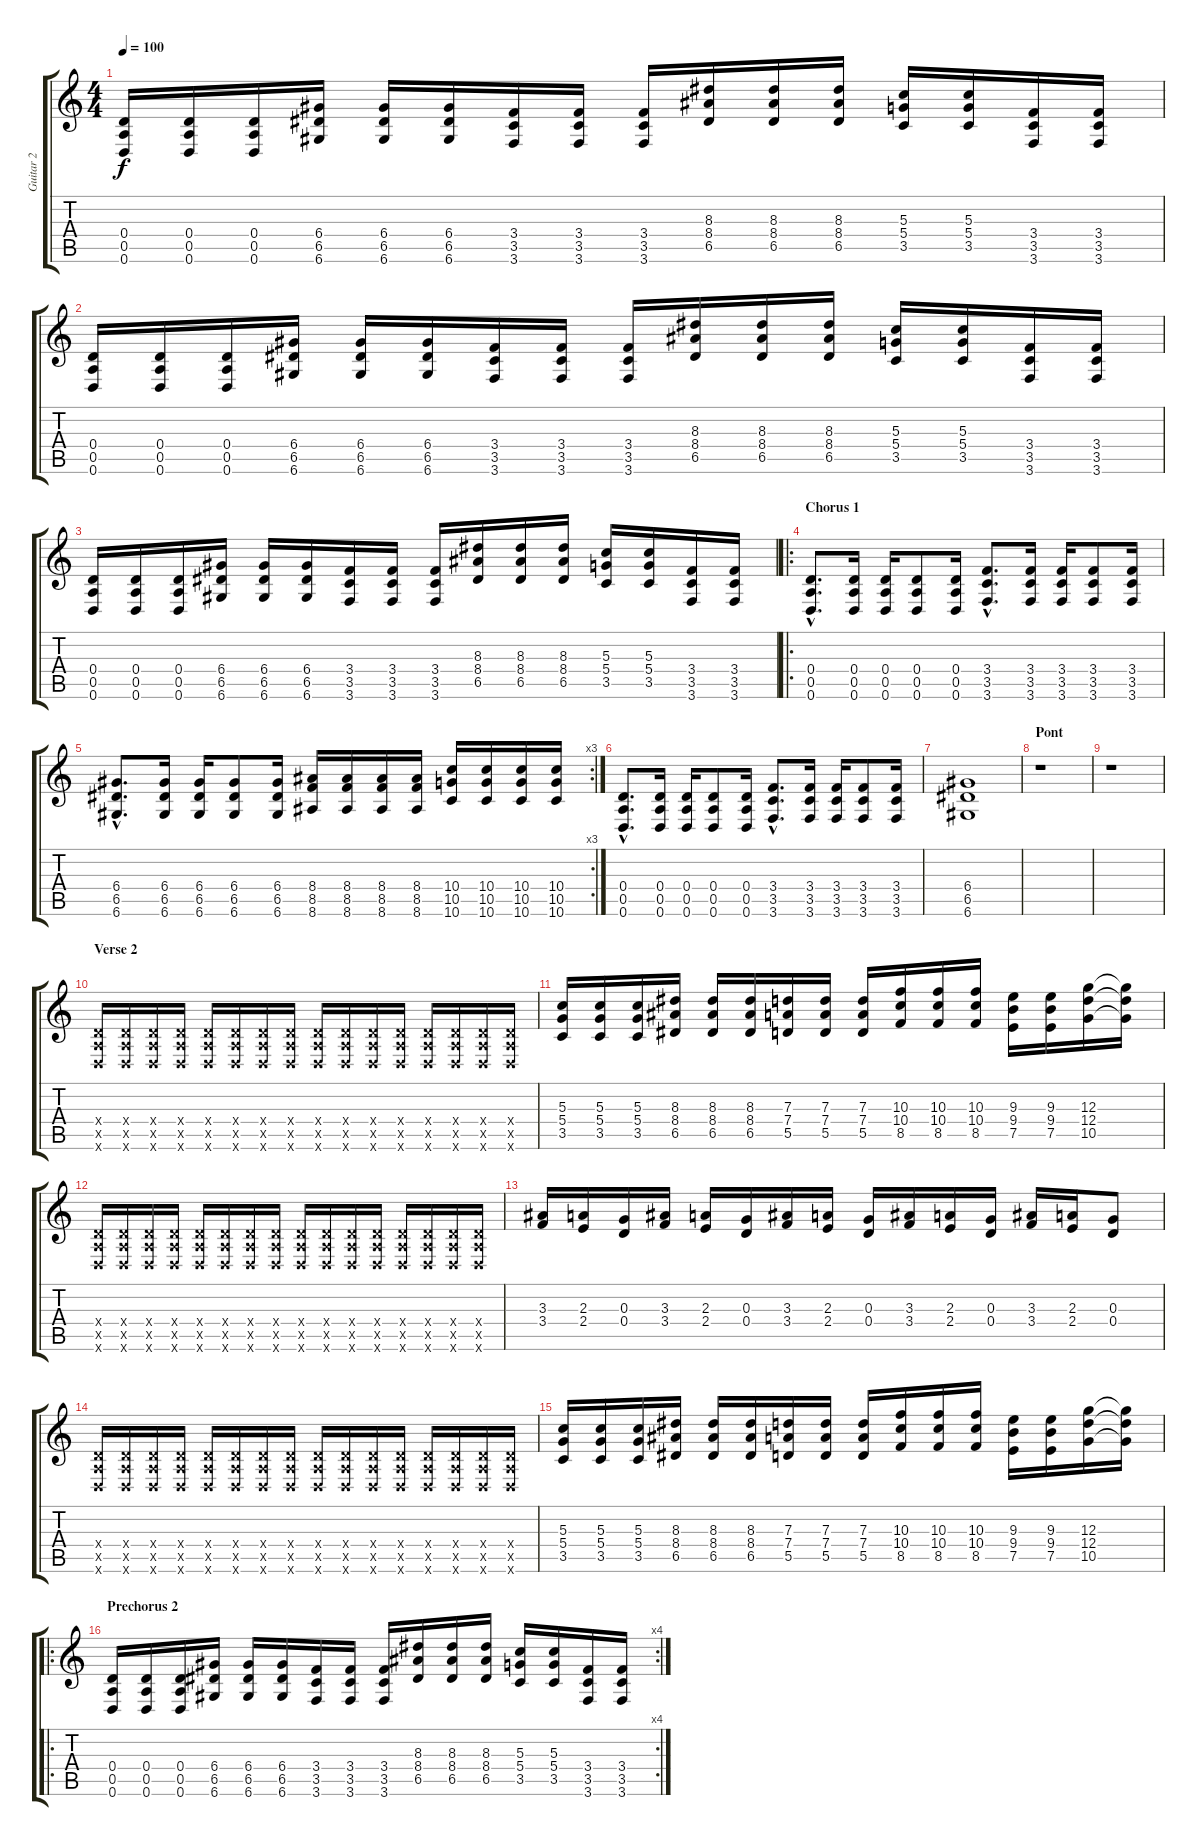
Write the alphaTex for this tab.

\track ("Guitar 2" "Guitar 2") {instrument overdrivenguitar}
\staff {score tabs}
\tuning (E4 B3 G3 D3 A2 D2) {hide}
\ts (4 4)
\tempo 100
\clef g2
\ks c
(0.4 0.5 0.6).16{dy f} (0.4 0.5 0.6).16 (0.4 0.5 0.6).16 (6.4 6.5 6.6).16 (6.4 6.5 6.6).16 (6.4 6.5 6.6).16 (3.4 3.5 3.6).16 (3.4 3.5 3.6).16 (3.4 3.5 3.6).16 (8.3 8.4 6.5).16 (8.3 8.4 6.5).16 (8.3 8.4 6.5).16 (5.3 5.4 3.5).16 (5.3 5.4 3.5).16 (3.4 3.5 3.6).16 (3.4 3.5 3.6).16 |
(0.4 0.5 0.6).16 (0.4 0.5 0.6).16 (0.4 0.5 0.6).16 (6.4 6.5 6.6).16 (6.4 6.5 6.6).16 (6.4 6.5 6.6).16 (3.4 3.5 3.6).16 (3.4 3.5 3.6).16 (3.4 3.5 3.6).16 (8.3 8.4 6.5).16 (8.3 8.4 6.5).16 (8.3 8.4 6.5).16 (5.3 5.4 3.5).16 (5.3 5.4 3.5).16 (3.4 3.5 3.6).16 (3.4 3.5 3.6).16 |
(0.4 0.5 0.6).16 (0.4 0.5 0.6).16 (0.4 0.5 0.6).16 (6.4 6.5 6.6).16 (6.4 6.5 6.6).16 (6.4 6.5 6.6).16 (3.4 3.5 3.6).16 (3.4 3.5 3.6).16 (3.4 3.5 3.6).16 (8.3 8.4 6.5).16 (8.3 8.4 6.5).16 (8.3 8.4 6.5).16 (5.3 5.4 3.5).16 (5.3 5.4 3.5).16 (3.4 3.5 3.6).16 (3.4 3.5 3.6).16 |
\ro
\section ("" "Chorus 1")
(0.4{hac} 0.5{hac} 0.6{hac}).8{d} (0.4 0.5 0.6).16 (0.4 0.5 0.6).16 (0.4 0.5 0.6).8 (0.4 0.5 0.6).16 (3.4{hac} 3.5{hac} 3.6{hac}).8{d} (3.4 3.5 3.6).16 (3.4 3.5 3.6).16 (3.4 3.5 3.6).8 (3.4 3.5 3.6).16 |
\rc 3
(6.4{hac} 6.5{hac} 6.6{hac}).8{d} (6.4 6.5 6.6).16 (6.4 6.5 6.6).16 (6.4 6.5 6.6).8 (6.4 6.5 6.6).16 (8.4 8.5 8.6).16 (8.4 8.5 8.6).16 (8.4 8.5 8.6).16 (8.4 8.5 8.6).16 (10.4 10.5 10.6).16 (10.4 10.5 10.6).16 (10.4 10.5 10.6).16 (10.4 10.5 10.6).16 |
(0.4{hac} 0.5{hac} 0.6{hac}).8{d} (0.4 0.5 0.6).16 (0.4 0.5 0.6).16 (0.4 0.5 0.6).8 (0.4 0.5 0.6).16 (3.4{hac} 3.5{hac} 3.6{hac}).8{d} (3.4 3.5 3.6).16 (3.4 3.5 3.6).16 (3.4 3.5 3.6).8 (3.4 3.5 3.6).16 |
(6.4 6.5 6.6).1 |
\section ("" "Pont")
r.1 |
r.1 |
\section ("" "Verse 2")
(0.4{x} 0.5{x} 0.6{x}).16 (0.4{x} 0.5{x} 0.6{x}).16 (0.4{x} 0.5{x} 0.6{x}).16 (0.4{x} 0.5{x} 0.6{x}).16 (0.4{x} 0.5{x} 0.6{x}).16 (0.4{x} 0.5{x} 0.6{x}).16 (0.4{x} 0.5{x} 0.6{x}).16 (0.4{x} 0.5{x} 0.6{x}).16 (0.4{x} 0.5{x} 0.6{x}).16 (0.4{x} 0.5{x} 0.6{x}).16 (0.4{x} 0.5{x} 0.6{x}).16 (0.4{x} 0.5{x} 0.6{x}).16 (0.4{x} 0.5{x} 0.6{x}).16 (0.4{x} 0.5{x} 0.6{x}).16 (0.4{x} 0.5{x} 0.6{x}).16 (0.4{x} 0.5{x} 0.6{x}).16 |
(5.3 5.4 3.5).16 (5.3 5.4 3.5).16 (5.3 5.4 3.5).16 (8.3 8.4 6.5).16 (8.3 8.4 6.5).16 (8.3 8.4 6.5).16 (7.3 7.4 5.5).16 (7.3 7.4 5.5).16 (7.3 7.4 5.5).16 (10.3 10.4 8.5).16 (10.3 10.4 8.5).16 (10.3 10.4 8.5).16 (9.3 9.4 7.5).16 (9.3 9.4 7.5).16 (12.3 12.4 10.5).16 (12.3{t} 12.4{t} 10.5{t}).16 |
(0.4{x} 0.5{x} 0.6{x}).16 (0.4{x} 0.5{x} 0.6{x}).16 (0.4{x} 0.5{x} 0.6{x}).16 (0.4{x} 0.5{x} 0.6{x}).16 (0.4{x} 0.5{x} 0.6{x}).16 (0.4{x} 0.5{x} 0.6{x}).16 (0.4{x} 0.5{x} 0.6{x}).16 (0.4{x} 0.5{x} 0.6{x}).16 (0.4{x} 0.5{x} 0.6{x}).16 (0.4{x} 0.5{x} 0.6{x}).16 (0.4{x} 0.5{x} 0.6{x}).16 (0.4{x} 0.5{x} 0.6{x}).16 (0.4{x} 0.5{x} 0.6{x}).16 (0.4{x} 0.5{x} 0.6{x}).16 (0.4{x} 0.5{x} 0.6{x}).16 (0.4{x} 0.5{x} 0.6{x}).16 |
(3.3 3.4).16 (2.3 2.4).16 (0.3 0.4).16 (3.3 3.4).16 (2.3 2.4).16 (0.3 0.4).16 (3.3 3.4).16 (2.3 2.4).16 (0.3 0.4).16 (3.3 3.4).16 (2.3 2.4).16 (0.3 0.4).16 (3.3 3.4).16 (2.3 2.4).16 (0.3 0.4).8 |
(0.4{x} 0.5{x} 0.6{x}).16 (0.4{x} 0.5{x} 0.6{x}).16 (0.4{x} 0.5{x} 0.6{x}).16 (0.4{x} 0.5{x} 0.6{x}).16 (0.4{x} 0.5{x} 0.6{x}).16 (0.4{x} 0.5{x} 0.6{x}).16 (0.4{x} 0.5{x} 0.6{x}).16 (0.4{x} 0.5{x} 0.6{x}).16 (0.4{x} 0.5{x} 0.6{x}).16 (0.4{x} 0.5{x} 0.6{x}).16 (0.4{x} 0.5{x} 0.6{x}).16 (0.4{x} 0.5{x} 0.6{x}).16 (0.4{x} 0.5{x} 0.6{x}).16 (0.4{x} 0.5{x} 0.6{x}).16 (0.4{x} 0.5{x} 0.6{x}).16 (0.4{x} 0.5{x} 0.6{x}).16 |
(5.3 5.4 3.5).16 (5.3 5.4 3.5).16 (5.3 5.4 3.5).16 (8.3 8.4 6.5).16 (8.3 8.4 6.5).16 (8.3 8.4 6.5).16 (7.3 7.4 5.5).16 (7.3 7.4 5.5).16 (7.3 7.4 5.5).16 (10.3 10.4 8.5).16 (10.3 10.4 8.5).16 (10.3 10.4 8.5).16 (9.3 9.4 7.5).16 (9.3 9.4 7.5).16 (12.3 12.4 10.5).16 (12.3{t} 12.4{t} 10.5{t}).16 |
\ro
\rc 4
\section ("" "Prechorus 2")
(0.4 0.5 0.6).16 (0.4 0.5 0.6).16 (0.4 0.5 0.6).16 (6.4 6.5 6.6).16 (6.4 6.5 6.6).16 (6.4 6.5 6.6).16 (3.4 3.5 3.6).16 (3.4 3.5 3.6).16 (3.4 3.5 3.6).16 (8.3 8.4 6.5).16 (8.3 8.4 6.5).16 (8.3 8.4 6.5).16 (5.3 5.4 3.5).16 (5.3 5.4 3.5).16 (3.4 3.5 3.6).16 (3.4 3.5 3.6).16
